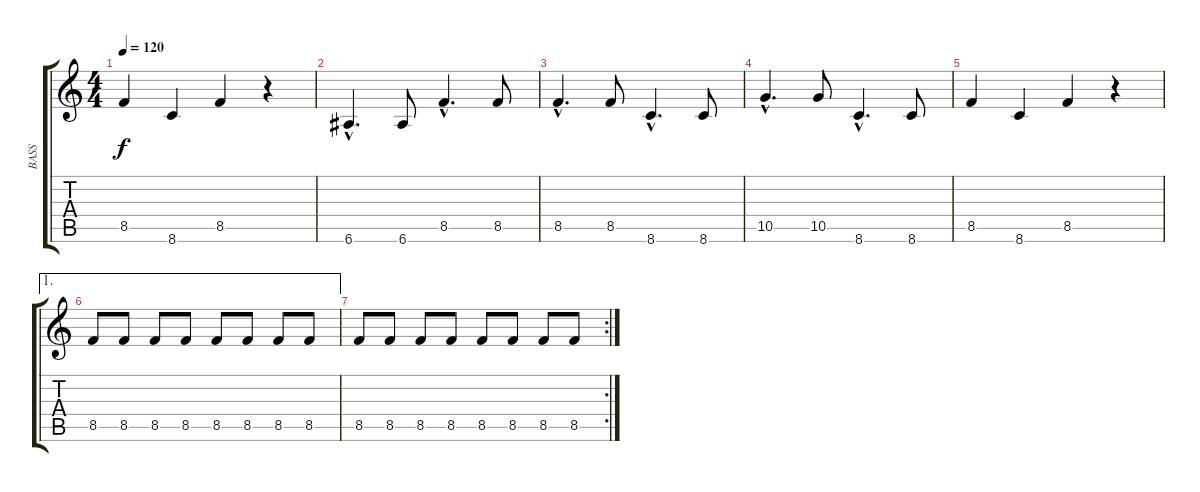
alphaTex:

\track ("BASS" "BASS") {instrument electricbassfinger}
\staff {score tabs}
\tuning (E4 B3 G3 D3 A2 E2) {hide}
\ts (4 4)
\tempo 120
\clef g2
\ks c
8.5.4{dy f} 8.6.4 8.5.4 r.4 |
6.6{hac}.4{d} 6.6.8 8.5{hac}.4{d} 8.5.8 |
8.5{hac}.4{d} 8.5.8 8.6{hac}.4{d} 8.6.8 |
10.5{hac}.4{d} 10.5.8 8.6{hac}.4{d} 8.6.8 |
8.5.4 8.6.4 8.5.4 r.4 |
\ae 1
8.5.8 8.5.8 8.5.8 8.5.8 8.5.8 8.5.8 8.5.8 8.5.8 |
\rc 2
8.5.8 8.5.8 8.5.8 8.5.8 8.5.8 8.5.8 8.5.8 8.5.8
